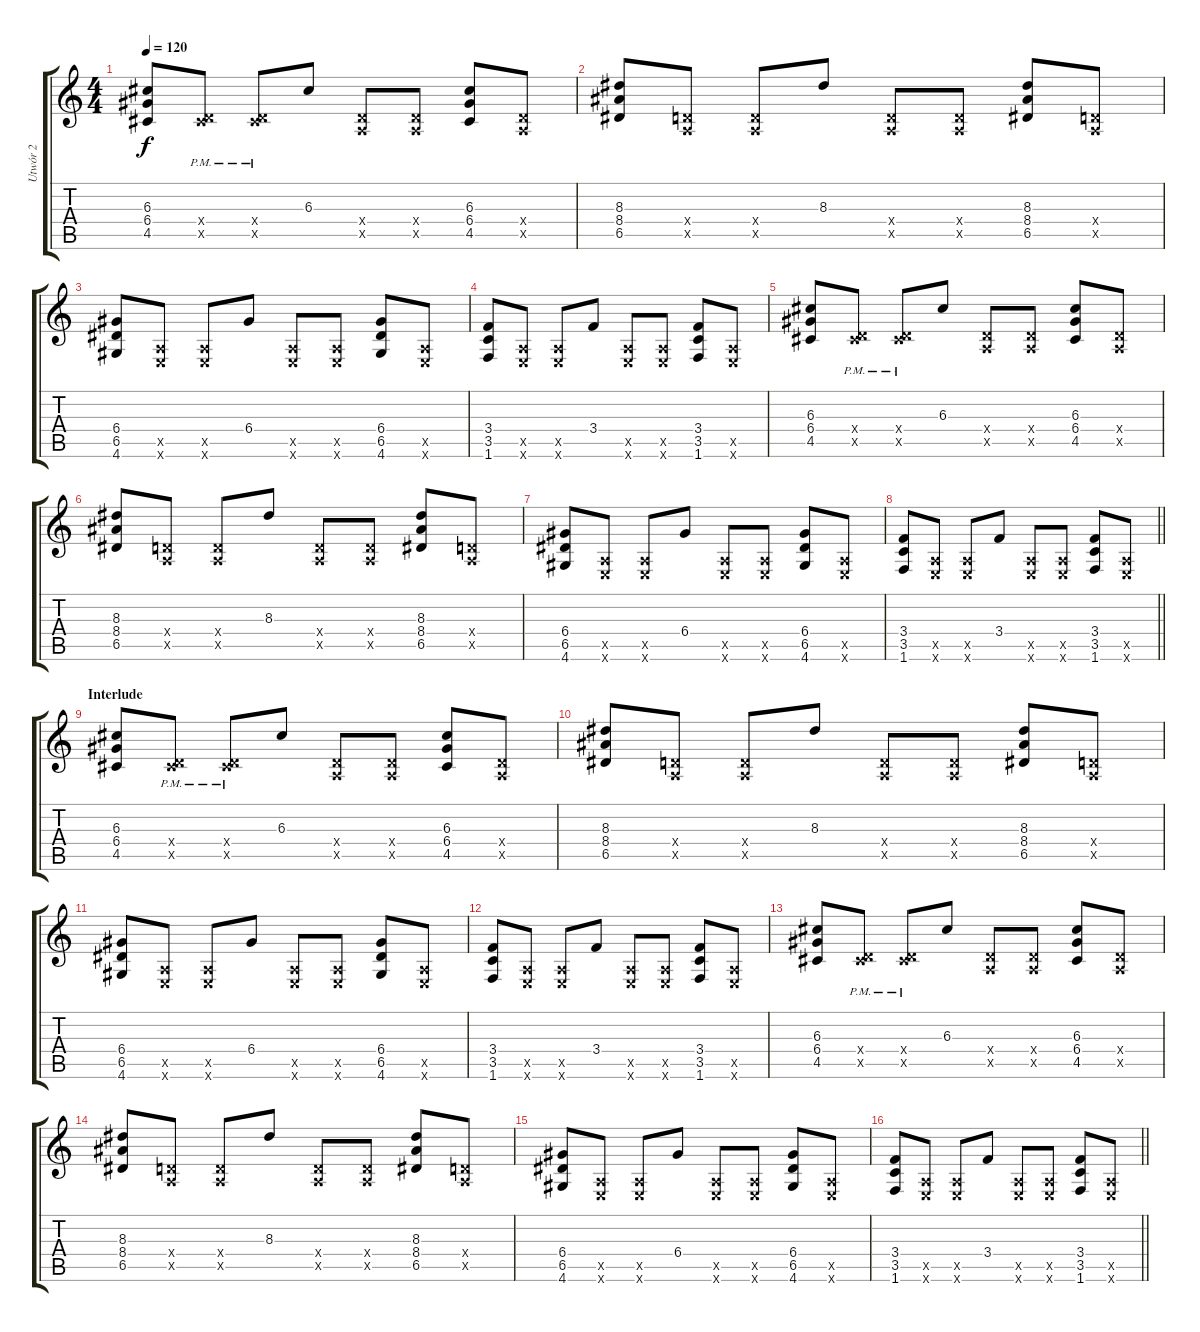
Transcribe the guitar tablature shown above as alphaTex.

\track ("Utwór 2" "Utwór 2") {instrument acousticguitarsteel}
\staff {score tabs}
\tuning (E4 B3 G3 D3 A2 E2) {hide}
\ts (4 4)
\tempo 120
\clef g2
\ks c
(6.3 6.4 4.5).8{dy f} (0.4{x} 4.5{pm x}).8 (0.4{x} 4.5{pm x}).8 6.3.8 (0.4{x} 0.5{x}).8 (0.4{x} 0.5{x}).8 (6.3 6.4 4.5).8 (0.4{x} 0.5{x}).8 |
(8.3 8.4 6.5).8 (0.4{x} 0.5{x}).8 (0.4{x} 0.5{x}).8 8.3.8 (0.4{x} 0.5{x}).8 (0.4{x} 0.5{x}).8 (8.3 8.4 6.5).8 (0.4{x} 0.5{x}).8 |
(6.4 6.5 4.6).8 (0.5{x} 0.6{x}).8 (0.5{x} 0.6{x}).8 6.4.8 (0.5{x} 0.6{x}).8 (0.5{x} 0.6{x}).8 (6.4 6.5 4.6).8 (0.5{x} 0.6{x}).8 |
(3.4 3.5 1.6).8 (0.5{x} 0.6{x}).8 (0.5{x} 0.6{x}).8 3.4.8 (0.5{x} 0.6{x}).8 (0.5{x} 0.6{x}).8 (3.4 3.5 1.6).8 (0.5{x} 0.6{x}).8 |
(6.3 6.4 4.5).8 (0.4{x} 4.5{pm x}).8 (0.4{x} 4.5{pm x}).8 6.3.8 (0.4{x} 0.5{x}).8 (0.4{x} 0.5{x}).8 (6.3 6.4 4.5).8 (0.4{x} 0.5{x}).8 |
(8.3 8.4 6.5).8 (0.4{x} 0.5{x}).8 (0.4{x} 0.5{x}).8 8.3.8 (0.4{x} 0.5{x}).8 (0.4{x} 0.5{x}).8 (8.3 8.4 6.5).8 (0.4{x} 0.5{x}).8 |
(6.4 6.5 4.6).8 (0.5{x} 0.6{x}).8 (0.5{x} 0.6{x}).8 6.4.8 (0.5{x} 0.6{x}).8 (0.5{x} 0.6{x}).8 (6.4 6.5 4.6).8 (0.5{x} 0.6{x}).8 |
\barLineRight lightlight
(3.4 3.5 1.6).8 (0.5{x} 0.6{x}).8 (0.5{x} 0.6{x}).8 3.4.8 (0.5{x} 0.6{x}).8 (0.5{x} 0.6{x}).8 (3.4 3.5 1.6).8 (0.5{x} 0.6{x}).8 |
\section ("" "Interlude")
(6.3 6.4 4.5).8 (0.4{x} 4.5{pm x}).8 (0.4{x} 4.5{pm x}).8 6.3.8 (0.4{x} 0.5{x}).8 (0.4{x} 0.5{x}).8 (6.3 6.4 4.5).8 (0.4{x} 0.5{x}).8 |
(8.3 8.4 6.5).8 (0.4{x} 0.5{x}).8 (0.4{x} 0.5{x}).8 8.3.8 (0.4{x} 0.5{x}).8 (0.4{x} 0.5{x}).8 (8.3 8.4 6.5).8 (0.4{x} 0.5{x}).8 |
(6.4 6.5 4.6).8 (0.5{x} 0.6{x}).8 (0.5{x} 0.6{x}).8 6.4.8 (0.5{x} 0.6{x}).8 (0.5{x} 0.6{x}).8 (6.4 6.5 4.6).8 (0.5{x} 0.6{x}).8 |
(3.4 3.5 1.6).8 (0.5{x} 0.6{x}).8 (0.5{x} 0.6{x}).8 3.4.8 (0.5{x} 0.6{x}).8 (0.5{x} 0.6{x}).8 (3.4 3.5 1.6).8 (0.5{x} 0.6{x}).8 |
(6.3 6.4 4.5).8 (0.4{x} 4.5{pm x}).8 (0.4{x} 4.5{pm x}).8 6.3.8 (0.4{x} 0.5{x}).8 (0.4{x} 0.5{x}).8 (6.3 6.4 4.5).8 (0.4{x} 0.5{x}).8 |
(8.3 8.4 6.5).8 (0.4{x} 0.5{x}).8 (0.4{x} 0.5{x}).8 8.3.8 (0.4{x} 0.5{x}).8 (0.4{x} 0.5{x}).8 (8.3 8.4 6.5).8 (0.4{x} 0.5{x}).8 |
(6.4 6.5 4.6).8 (0.5{x} 0.6{x}).8 (0.5{x} 0.6{x}).8 6.4.8 (0.5{x} 0.6{x}).8 (0.5{x} 0.6{x}).8 (6.4 6.5 4.6).8 (0.5{x} 0.6{x}).8 |
\barLineRight lightlight
(3.4 3.5 1.6).8 (0.5{x} 0.6{x}).8 (0.5{x} 0.6{x}).8 3.4.8 (0.5{x} 0.6{x}).8 (0.5{x} 0.6{x}).8 (3.4 3.5 1.6).8 (0.5{x} 0.6{x}).8
